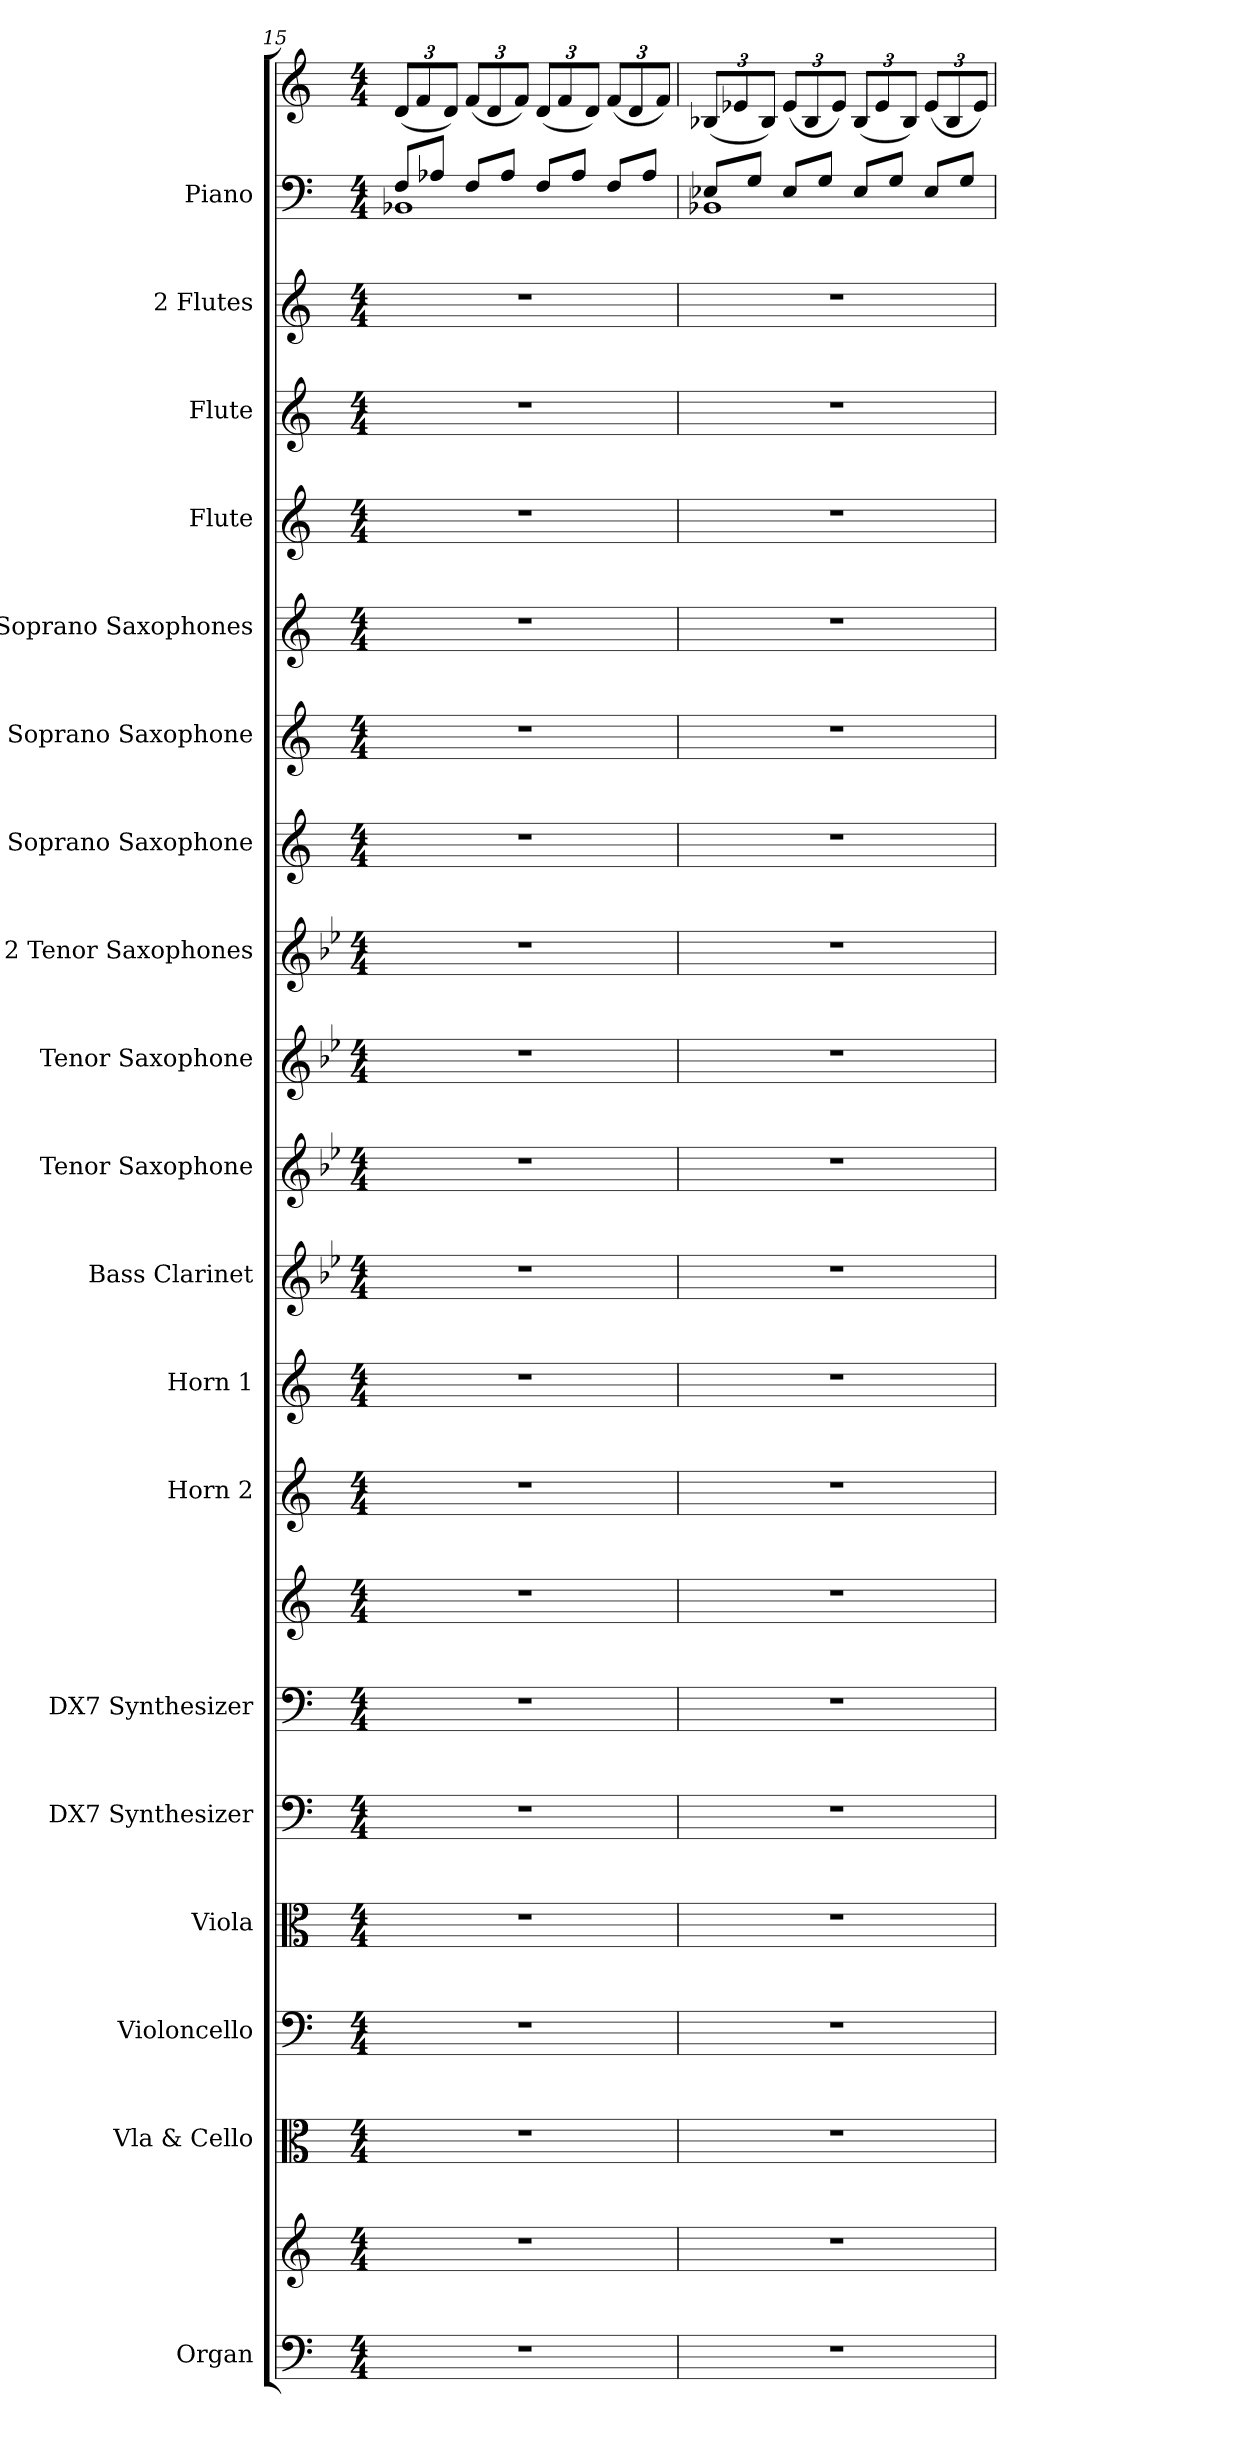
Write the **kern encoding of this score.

**kern	**kern	**kern	**kern	**kern	**kern	**kern	**kern	**kern	**kern	**kern	**kern	**kern	**kern	**kern	**kern	**kern	**kern	**kern	**kern	**kern	**kern
*part19	*part19	*part18	*part17	*part16	*part15	*part14	*part14	*part13	*part12	*part11	*part10	*part9	*part8	*part7	*part6	*part5	*part4	*part3	*part2	*part1	*part1
*staff22	*staff21	*staff20	*staff19	*staff18	*staff17	*staff16	*staff15	*staff14	*staff13	*staff12	*staff11	*staff10	*staff9	*staff8	*staff7	*staff6	*staff5	*staff4	*staff3	*staff2	*staff1
*I"Organ	*	*I"Vla &amp; Cello	*I"Violoncello	*I"Viola	*I"DX7 Synthesizer	*I"DX7 Synthesizer	*	*I"Horn 2	*I"Horn 1	*I"Bass Clarinet	*I"Tenor Saxophone	*I"Tenor Saxophone	*I"2 Tenor Saxophones	*I"Soprano Saxophone	*I"Soprano Saxophone	*I"2 Soprano Saxophones	*I"Flute	*I"Flute	*I"2 Flutes	*I"Piano	*
*I'Org.	*	*I'Vla &amp; Cello	*I'Cello	*I'Vla	*I'DX7	*I'DX7	*	*I'Hn 2	*I'Hn 1	*I'B. Cl.	*I'Tenor 2	*I'Tenor 1	*I'2 Tenors	*I'Sop 2	*I'Sop 1	*I'2 Sops	*I'Fl 2	*I'Fl 1	*I'2 Fls	*I'Pno.	*
*clefF4	*clefG2	*clefC3	*clefF4	*clefC3	*clefF4	*clefF4	*clefG2	*clefG2	*clefG2	*clefG2	*clefG2	*clefG2	*clefG2	*clefG2	*clefG2	*clefG2	*clefG2	*clefG2	*clefG2	*clefF4	*clefG2
*	*	*	*	*	*	*	*	*ITrd4c7	*ITrd4c7	*ITrd8c14	*ITrd8c14	*ITrd8c14	*ITrd8c14	*ITrd1c2	*ITrd1c2	*ITrd1c2	*	*	*	*	*
*k[]	*k[]	*k[]	*k[]	*k[]	*k[]	*k[]	*k[]	*k[b-]	*k[b-]	*k[b-e-]	*k[b-e-]	*k[b-e-]	*k[b-e-]	*k[b-e-]	*k[b-e-]	*k[b-e-]	*k[]	*k[]	*k[]	*k[]	*k[]
*M4/4	*M4/4	*M4/4	*M4/4	*M4/4	*M4/4	*M4/4	*M4/4	*M4/4	*M4/4	*M4/4	*M4/4	*M4/4	*M4/4	*M4/4	*M4/4	*M4/4	*M4/4	*M4/4	*M4/4	*M4/4	*M4/4
=15	=15	=15	=15	=15	=15	=15	=15	=15	=15	=15	=15	=15	=15	=15	=15	=15	=15	=15	=15	=15	=15
*	*	*	*	*	*	*	*	*	*	*	*	*	*	*	*	*	*	*	*	*^	*
*	*	*	*	*	*	*	*	*	*	*	*	*	*	*	*	*	*	*	*	*	*	*Xbrackettup
1r	1r	1r	1r	1r	1r	1r	1r	1r	1r	1r	1r	1r	1r	1r	1r	1r	1r	1r	1r	8F/L	1BB-X	(<12d/L
.	.	.	.	.	.	.	.	.	.	.	.	.	.	.	.	.	.	.	.	.	.	12f/
.	.	.	.	.	.	.	.	.	.	.	.	.	.	.	.	.	.	.	.	8A-X/J	.	.
.	.	.	.	.	.	.	.	.	.	.	.	.	.	.	.	.	.	.	.	.	.	12d/J)
.	.	.	.	.	.	.	.	.	.	.	.	.	.	.	.	.	.	.	.	8F/L	.	(<12f/L
.	.	.	.	.	.	.	.	.	.	.	.	.	.	.	.	.	.	.	.	.	.	12d/
.	.	.	.	.	.	.	.	.	.	.	.	.	.	.	.	.	.	.	.	8A-/J	.	.
.	.	.	.	.	.	.	.	.	.	.	.	.	.	.	.	.	.	.	.	.	.	12f/J)
.	.	.	.	.	.	.	.	.	.	.	.	.	.	.	.	.	.	.	.	8F/L	.	(<12d/L
.	.	.	.	.	.	.	.	.	.	.	.	.	.	.	.	.	.	.	.	.	.	12f/
.	.	.	.	.	.	.	.	.	.	.	.	.	.	.	.	.	.	.	.	8A-/J	.	.
.	.	.	.	.	.	.	.	.	.	.	.	.	.	.	.	.	.	.	.	.	.	12d/J)
.	.	.	.	.	.	.	.	.	.	.	.	.	.	.	.	.	.	.	.	8F/L	.	(<12f/L
.	.	.	.	.	.	.	.	.	.	.	.	.	.	.	.	.	.	.	.	.	.	12d/
.	.	.	.	.	.	.	.	.	.	.	.	.	.	.	.	.	.	.	.	8A-/J	.	.
.	.	.	.	.	.	.	.	.	.	.	.	.	.	.	.	.	.	.	.	.	.	12f/J)
!!LO:LB:g=z
=16	=16	=16	=16	=16	=16	=16	=16	=16	=16	=16	=16	=16	=16	=16	=16	=16	=16	=16	=16	=16	=16	=16
1r	1r	1r	1r	1r	1r	1r	1r	1r	1r	1r	1r	1r	1r	1r	1r	1r	1r	1r	1r	8E-X/L	1BB-X	(<12B-X/L
.	.	.	.	.	.	.	.	.	.	.	.	.	.	.	.	.	.	.	.	.	.	12e-X/
.	.	.	.	.	.	.	.	.	.	.	.	.	.	.	.	.	.	.	.	8G/J	.	.
.	.	.	.	.	.	.	.	.	.	.	.	.	.	.	.	.	.	.	.	.	.	12B-/J)
.	.	.	.	.	.	.	.	.	.	.	.	.	.	.	.	.	.	.	.	8E-/L	.	(<12e-/L
.	.	.	.	.	.	.	.	.	.	.	.	.	.	.	.	.	.	.	.	.	.	12B-/
.	.	.	.	.	.	.	.	.	.	.	.	.	.	.	.	.	.	.	.	8G/J	.	.
.	.	.	.	.	.	.	.	.	.	.	.	.	.	.	.	.	.	.	.	.	.	12e-/J)
.	.	.	.	.	.	.	.	.	.	.	.	.	.	.	.	.	.	.	.	8E-/L	.	(<12B-/L
.	.	.	.	.	.	.	.	.	.	.	.	.	.	.	.	.	.	.	.	.	.	12e-/
.	.	.	.	.	.	.	.	.	.	.	.	.	.	.	.	.	.	.	.	8G/J	.	.
.	.	.	.	.	.	.	.	.	.	.	.	.	.	.	.	.	.	.	.	.	.	12B-/J)
.	.	.	.	.	.	.	.	.	.	.	.	.	.	.	.	.	.	.	.	8E-/L	.	(<12e-/L
.	.	.	.	.	.	.	.	.	.	.	.	.	.	.	.	.	.	.	.	.	.	12B-/
.	.	.	.	.	.	.	.	.	.	.	.	.	.	.	.	.	.	.	.	8G/J	.	.
.	.	.	.	.	.	.	.	.	.	.	.	.	.	.	.	.	.	.	.	.	.	12e-/J)
*	*	*	*	*	*	*	*	*	*	*	*	*	*	*	*	*	*	*	*	*v	*v	*
=	=	=	=	=	=	=	=	=	=	=	=	=	=	=	=	=	=	=	=	=	=
*-	*-	*-	*-	*-	*-	*-	*-	*-	*-	*-	*-	*-	*-	*-	*-	*-	*-	*-	*-	*-	*-
